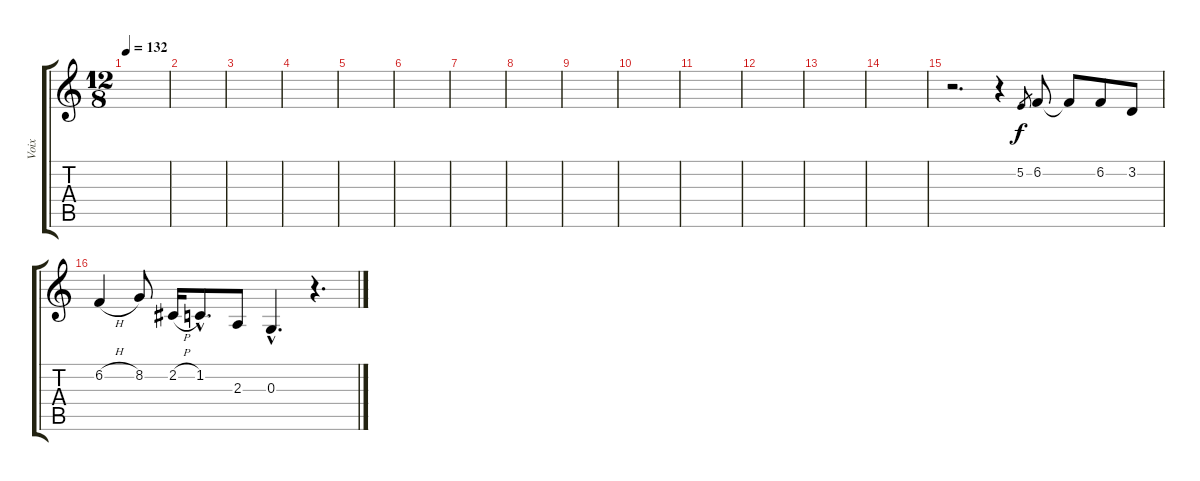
\track ("Voix" "Voix") {instrument brasssection}
\staff {score tabs}
\tuning (E4 B3 G3 D3 A2 E2) {hide}
\ts (12 8)
\tempo 132
\clef g2
\ks c
|
|
|
|
|
|
|
|
|
|
|
|
|
|
r.2{d} r.4 5.2.8{gr} 6.2.8 6.2{t}.8 6.2.8 3.2.8 |
6.2{h}.4 8.2.8 2.2{h}.16 1.2{hac}.8{d} 2.3.8 0.3{hac}.4{d} r.4{d}
